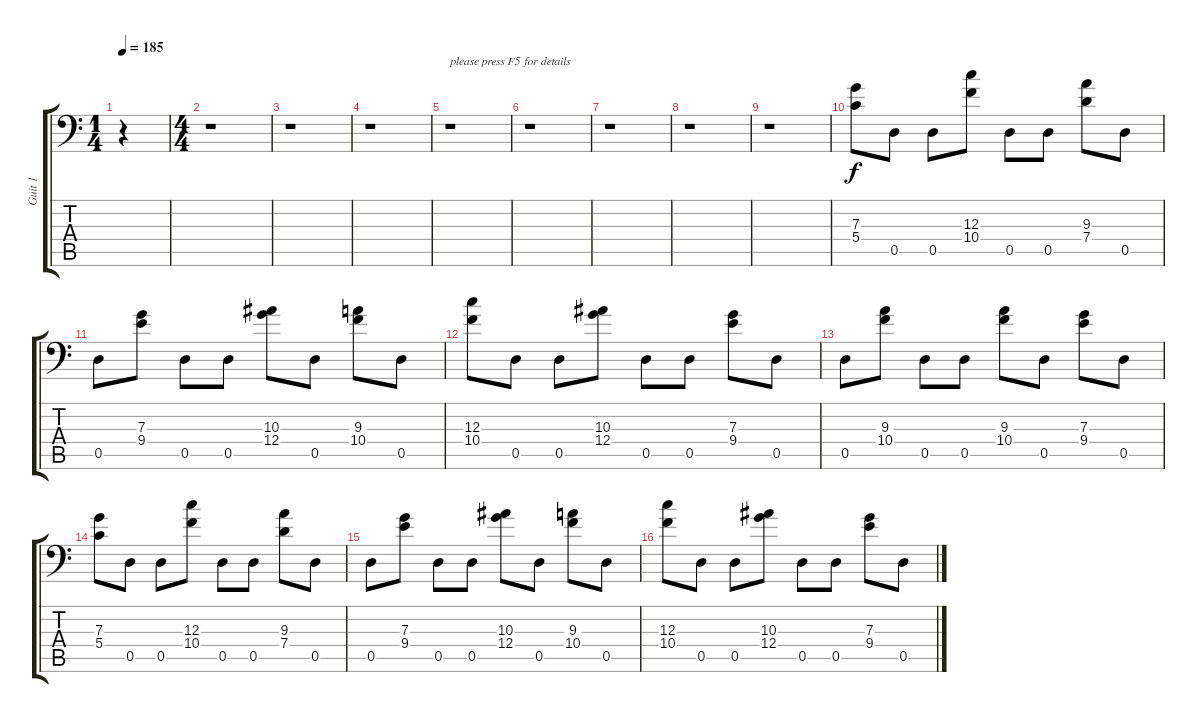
\track ("Guit 1" "Guit 1") {instrument distortionguitar}
\staff {score tabs}
\tuning (A3 E3 C3 G2 D2 A1) {hide}
\ts (1 4)
\tempo 185
\clef f4
\ks c
r.4{dy f instrument distortionguitar} |
\ts (4 4)
r.1 |
r.1 |
r.1 |
r.1{txt "please press F5 for details"} |
r.1 |
r.1 |
r.1 |
r.1 |
(7.3 5.4).8 0.5.8 0.5.8 (12.3 10.4).8 0.5.8 0.5.8 (9.3 7.4).8 0.5.8 |
0.5.8 (7.3 9.4).8 0.5.8 0.5.8 (10.3 12.4).8 0.5.8 (9.3 10.4).8 0.5.8 |
(12.3 10.4).8 0.5.8 0.5.8 (10.3 12.4).8 0.5.8 0.5.8 (7.3 9.4).8 0.5.8 |
0.5.8 (9.3 10.4).8 0.5.8 0.5.8 (9.3 10.4).8 0.5.8 (7.3 9.4).8 0.5.8 |
(7.3 5.4).8 0.5.8 0.5.8 (12.3 10.4).8 0.5.8 0.5.8 (9.3 7.4).8 0.5.8 |
0.5.8 (7.3 9.4).8 0.5.8 0.5.8 (10.3 12.4).8 0.5.8 (9.3 10.4).8 0.5.8 |
(12.3 10.4).8 0.5.8 0.5.8 (10.3 12.4).8 0.5.8 0.5.8 (7.3 9.4).8 0.5.8
